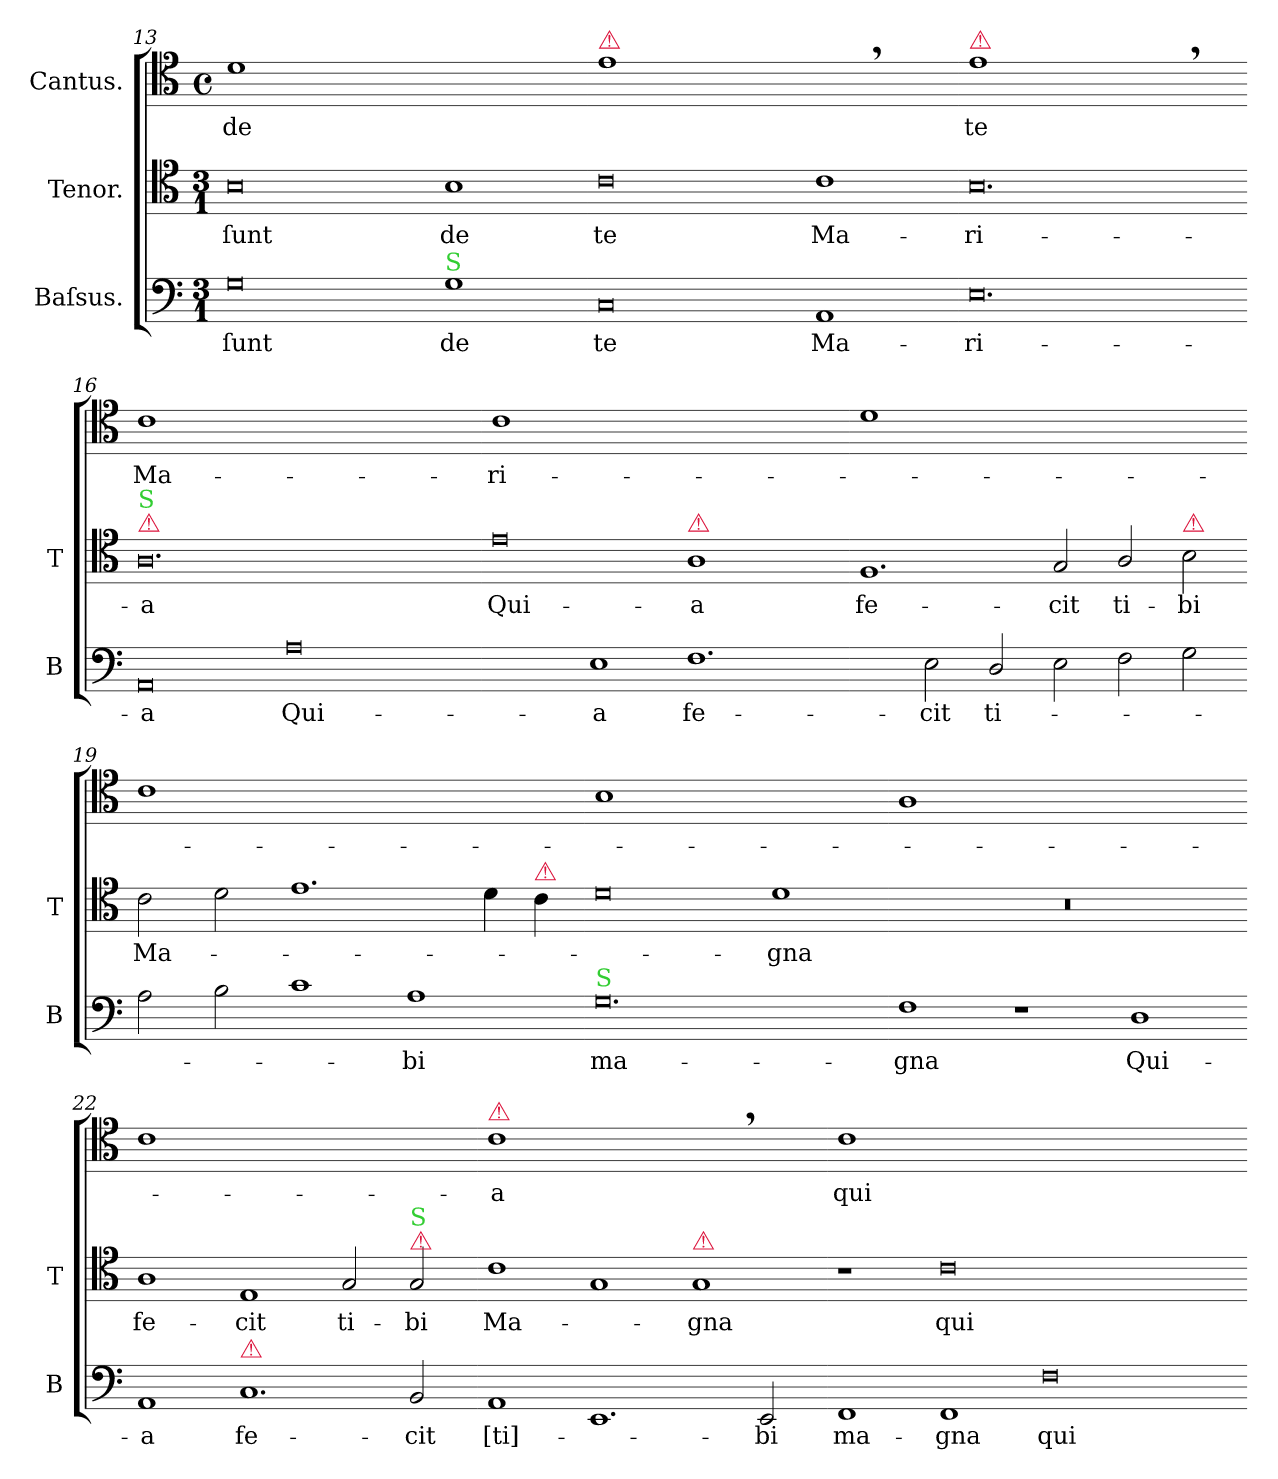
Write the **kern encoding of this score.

**kern	**text	**kern	**text	**kern	**text
*part3	*part3	*part2	*part2	*part1	*part1
*staff3	*staff3	*staff2	*staff2	*staff1	*staff1
*I"Baſsus.	*	*I"Tenor.	*	*I"Cantus.	*
*I'B	*	*I'T	*	*	*
*clefF4	*	*clefC4	*	*clefC4	*
*k[]	*	*k[]	*	*k[]	*
*M3/1	*	*M3/1	*	*M3/1	*
*	*	*	*	*met(c)	*
=13	=13	=13	=13	=13	=13
!	!	!	!	!LO:N:vis=1	!
0G	ſunt	0B	ſunt	0.d	de
!LO:TX:a:color=limegreen:t=S	!	!	!	!	!
1G	de	1B	de	.	.
=14-	=14-	=14-	=14-	=14-	=14-
!	!	!	!	!LO:TX:a:color=crimson:t=⚠	!
!	!	!	!	!LO:N:vis=1	!
0C	te	0c	te	0.e,<	.
1AA	Ma-	1c	Ma-	.	.
=15-	=15-	=15-	=15-	=15-	=15-
!	!	!	!	!LO:TX:a:color=crimson:t=⚠	!
!	!	!	!	!LO:N:vis=1	!
0.E	-ri-	0.B	-ri-	0.e,<	te
=16-	=16-	=16-	=16-	=16-	=16-
!	!	!LO:TX:a:color=crimson:t=⚠	!	!	!
!	!	!LO:TX:a:color=limegreen:t=S	!	!	!
!	!	!	!	!LO:N:vis=1	!
0AA	-a	0.A	-a	0.c	Ma-
0A	Qui-	.	.	.	.
.	.	1ryy	.	1ryy	.
=17-	=17-	=17-	=17-	=17-	=17-
!	!	!	!	!LO:N:vis=1	!
1ryy	.	0e	Qui-	0.c	-ri-
1E	-a	.	.	.	.
!	!	!LO:TX:a:color=crimson:t=⚠	!	!	!
1.F	fe-	1A	-a	.	.
.	.	2ryy	.	2ryy	.
=18-	=18-	=18-	=18-	=18-	=18-
!	!	!	!	!LO:N:vis=1	!
2ryy	.	1.F	fe-	0.d	.
2E\	-cit	.	.	.	.
2D/	ti-	.	.	.	.
2E\	.	2G/	-cit	.	.
2F\	.	2A/	ti-	.	.
!	!	!LO:TX:a:color=crimson:t=⚠	!	!	!
2G\	.	2B\	-bi	.	.
=19-	=19-	=19-	=19-	=19-	=19-
!	!	!	!	!LO:N:vis=1	!
2A\	.	2c\	Ma-	0.c	.
2B\	.	2d\	.	.	.
1c	.	1.e	.	.	.
1A	-bi	.	.	.	.
.	.	4d\	.	.	.
!	!	!LO:TX:a:color=crimson:t=⚠	!	!	!
.	.	4c\	.	.	.
=20-	=20-	=20-	=20-	=20-	=20-
!LO:TX:a:color=limegreen:t=S	!	!	!	!	!
!	!	!	!	!LO:N:vis=1	!
0.G	ma-	0d	.	0.B	.
.	.	1d	-gna	.	.
=21-	=21-	=21-	=21-	=21-	=21-
!	!	!	!	!LO:N:vis=1	!
1F	-gna	1%3r	.	0.A	.
1r	.	.	.	.	.
1D	Qui-	.	.	.	.
=22-	=22-	=22-	=22-	=22-	=22-
!	!	!	!LO:LY:i	!LO:N:vis=1	!
1AA	-a	1A	fe-	0.c	.
!LO:TX:a:color=crimson:t=⚠	!	!	!	!	!
!	!	!	!LO:LY:i	!	!
1.C	fe-	1E	-cit	.	.
!	!	!	!LO:LY:i	!	!
.	.	2G/	ti-	.	.
!	!	!LO:TX:a:color=crimson:t=⚠	!	!	!
!	!	!LO:TX:a:color=limegreen:t=S	!	!	!
!	!	!	!LO:LY:i	!	!
2BB/	-cit	2G/	-bi	.	.
=23-	=23-	=23-	=23-	=23-	=23-
!	!	!	!	!LO:TX:a:color=crimson:t=⚠	!
!	!	!	!LO:LY:i	!LO:N:vis=1	!
1AA	[ti]-	1c	Ma-	0.c,<	-a
1.EE	.	1G	.	.	.
!	!	!LO:TX:a:color=crimson:t=⚠	!	!	!
!	!	!	!LO:LY:i	!	!
.	.	1G	-gna	.	.
2EE/	-bi	.	.	.	.
=24-	=24-	=24-	=24-	=24-	=24-
!	!	!	!	!LO:N:vis=1	!
1FF	ma-	1r	.	0.c	qui-
1FF	-gna	0c	qui-	.	.
0F	qui-	.	.	.	.
.	.	1ryy	.	1ryy	.
=-	=-	=-	=-	=-	=-
*-	*-	*-	*-	*-	*-
